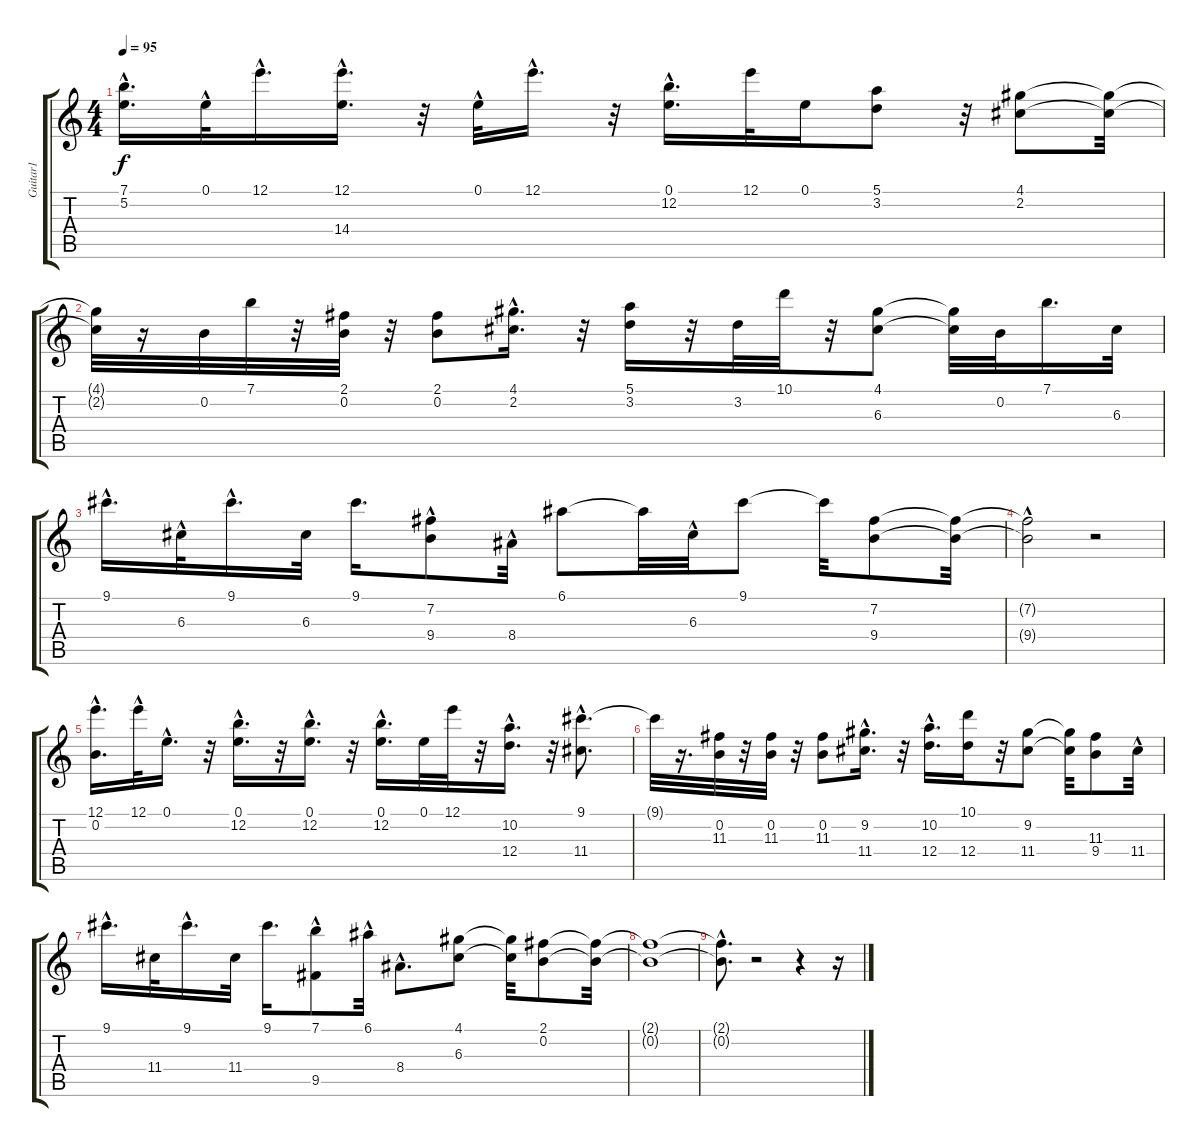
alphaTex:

\track ("Guitar1" "Guitar1") {instrument distortionguitar}
\staff {score tabs}
\tuning (E4 B3 G3 D3 A2 E2) {hide}
\ts (4 4)
\tempo 95
\clef g2
\ks c
(7.1{hac} 5.2{hac}).16{d dy f} 0.1{hac}.32 12.1{hac}.16{d} (12.1{hac} 14.4{hac}).16{d} r.32 0.1{hac}.32 12.1{hac}.16{d} r.32 (0.1 12.2{hac}).16{d} 12.1.32 0.1.16 (5.1 3.2).8 r.32 (4.1 2.2).8 (4.1{t} 2.2{t}).32 |
(4.1{t} 2.2{t}).32 r.16 0.2.32 7.1.32 r.32 (2.1 0.2).32 r.32 (2.1 0.2).8 (4.1{hac} 2.2{hac}).16{d} r.32 (5.1 3.2).16 r.32 3.2.32 10.1.32 r.32 (4.1 6.3).8 (4.1{t} 6.3{t}).32 0.2.32 7.1.16{d} 6.3.32 |
9.1{hac}.16{d} 6.3{hac}.32 9.1{hac}.16{d} 6.3.32 9.1.16{d} (7.2{hac} 9.4).8 8.4{hac}.32 6.1.8 6.1{t}.32 6.3{hac}.32 9.1.8 9.1{t}.32 (7.2 9.4).8 (7.2{t} 9.4{t}).32 |
(7.2{hac t} 9.4{t}).2 r.2 |
(12.1{hac} 0.2{hac}).16{d} 12.1{hac}.32 0.1{hac}.16{d} r.32 (0.1{hac} 12.2{hac}).16{d} r.32 (0.1{hac} 12.2{hac}).16{d} r.32 (0.1{hac} 12.2{hac}).16{d} 0.1.32 12.1.32 r.32 (10.2{hac} 12.4{hac}).16{d} r.32 (9.1{hac} 11.4{hac}).8{d} |
9.1{t}.32 r.16{d} (0.2 11.3).32 r.32 (0.2 11.3).32 r.32 (0.2 11.3).8 (9.2{hac} 11.4{hac}).16{d} r.32 (10.2 12.4{hac}).16{d} (10.1 12.4).16 r.32 (9.2 11.4).8 (9.2{t} 11.4{t}).32 (11.3 9.4).8 11.4{hac}.32 |
9.1{hac}.16{d} 11.4.32 9.1{hac}.16{d} 11.4.32 9.1.16{d} (7.1{hac} 9.5).8 6.1{hac}.32 8.4{hac}.8{d} (4.1 6.3).8 (4.1{t} 6.3{t}).32 (2.1 0.2).8 (2.1{t} 0.2{t}).32 |
(2.1{t} 0.2{t}).1 |
(2.1{t} 0.2{hac t}).8{d} r.2 r.4 r.16
